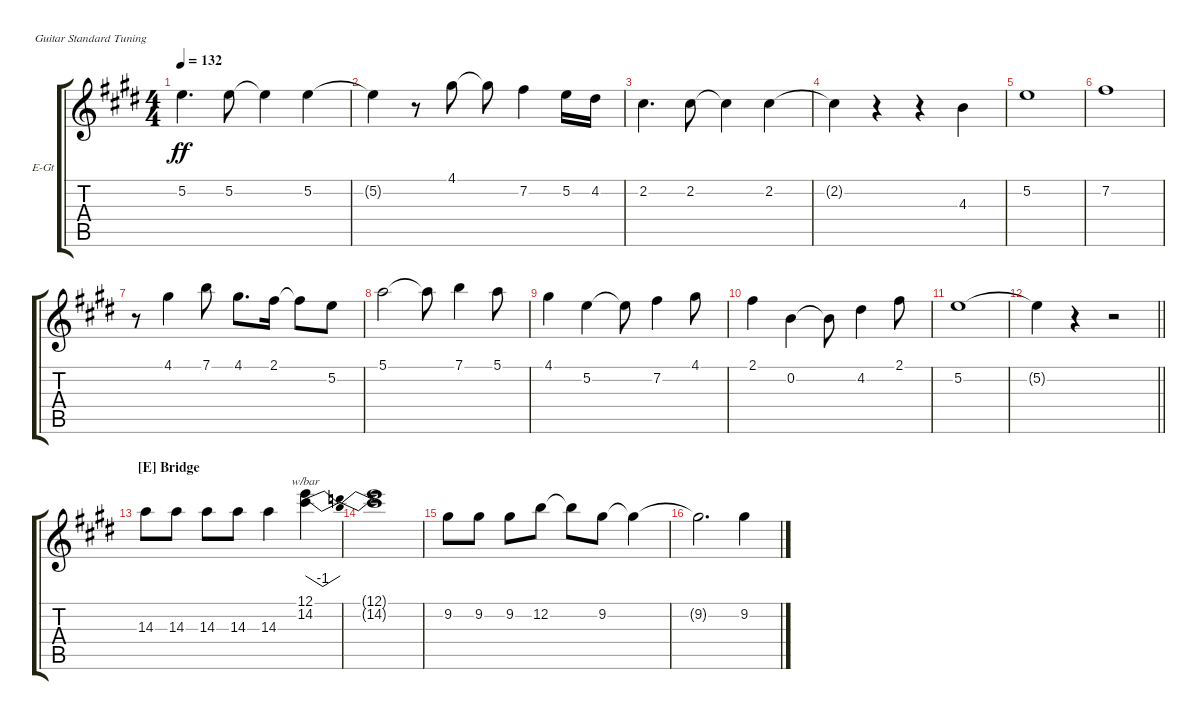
\defaultSystemsLayout 4
\bracketExtendMode groupsimilarinstruments
\firstSystemTrackNameOrientation horizontal
\otherSystemsTrackNameOrientation horizontal
\track ("Electric Guitar" "E-Gt") {instrument electricguitarclean}
\staff {score tabs}
\tuning (E4 B3 G3 D3 A2 E2)
\ts (4 4)
\tempo 132
\clef g2
\ks e
5.2.4{d dy ff} 5.2.8 5.2{t}.4 5.2.4 |
5.2{t}.4 r.8 4.1.8 4.1{t}.8 7.2.4 5.2.16 4.2.16 |
2.2.4{d} 2.2.8 2.2{t}.4 2.2.4 |
2.2{t}.4 r.4 r.4 4.3.4 |
5.2.1 |
7.2.1 |
r.8 4.1.4 7.1.8 4.1.8{d} 2.1.16 2.1{t}.8 5.2.8 |
5.1.2 5.1{t}.8 7.1.4 5.1.8 |
4.1.4 5.2.4 5.2{t}.8 7.2.4 4.1.8 |
2.1.4 0.2.4 0.2{t}.8 4.2.4 2.1.8 |
5.2.1 |
\barLineRight lightlight
5.2{t}.4 r.4 r.2 |
\section ("E" "Bridge")
14.3.8 14.3.8 14.3.8 14.3.8 14.3.4 (14.2 12.1).4{tbe (dip default 0 0 15 -4 40.199999999999996 0)} |
(12.1{t} 14.2{t}).1 |
9.2.8 9.2.8 9.2.8 12.2.8 12.2{t}.8 9.2.8 9.2{t}.4 |
9.2{t}.2{d} 9.2.4
